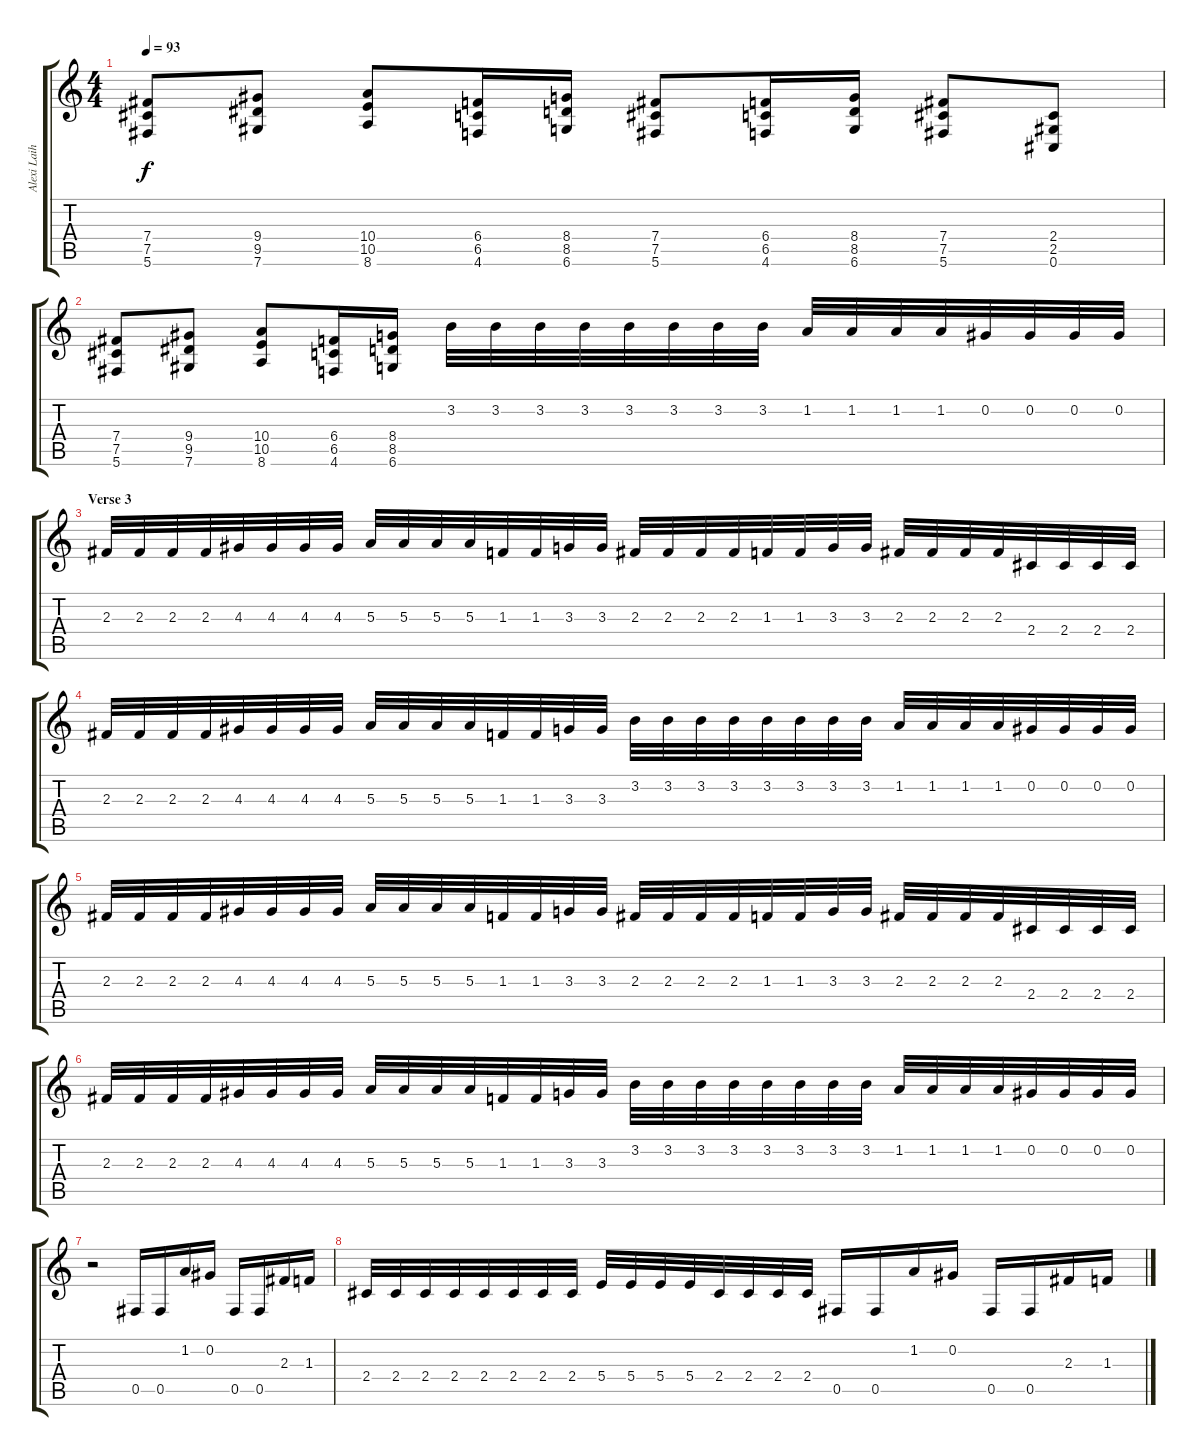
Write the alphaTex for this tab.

\track ("Alexi Laiho" "Alexi Laih") {instrument distortionguitar}
\staff {score tabs}
\tuning (Db4 Ab3 E3 B2 Gb2 Db2) {hide}
\ts (4 4)
\tempo 93
\clef g2
\ks c
(7.4 7.5 5.6).8{dy f} (9.4 9.5 7.6).8 (10.4 10.5 8.6).8 (6.4 6.5 4.6).16 (8.4 8.5 6.6).16 (7.4 7.5 5.6).8 (6.4 6.5 4.6).16 (8.4 8.5 6.6).16 (7.4 7.5 5.6).8 (2.4 2.5 0.6).8 |
(7.4 7.5 5.6).8 (9.4 9.5 7.6).8 (10.4 10.5 8.6).8 (6.4 6.5 4.6).16 (8.4 8.5 6.6).16 3.2.32 3.2.32 3.2.32 3.2.32 3.2.32 3.2.32 3.2.32 3.2.32 1.2.32 1.2.32 1.2.32 1.2.32 0.2.32 0.2.32 0.2.32 0.2.32 |
\section ("" "Verse 3")
2.3.32 2.3.32 2.3.32 2.3.32 4.3.32 4.3.32 4.3.32 4.3.32 5.3.32 5.3.32 5.3.32 5.3.32 1.3.32 1.3.32 3.3.32 3.3.32 2.3.32 2.3.32 2.3.32 2.3.32 1.3.32 1.3.32 3.3.32 3.3.32 2.3.32 2.3.32 2.3.32 2.3.32 2.4.32 2.4.32 2.4.32 2.4.32 |
2.3.32 2.3.32 2.3.32 2.3.32 4.3.32 4.3.32 4.3.32 4.3.32 5.3.32 5.3.32 5.3.32 5.3.32 1.3.32 1.3.32 3.3.32 3.3.32 3.2.32 3.2.32 3.2.32 3.2.32 3.2.32 3.2.32 3.2.32 3.2.32 1.2.32 1.2.32 1.2.32 1.2.32 0.2.32 0.2.32 0.2.32 0.2.32 |
2.3.32 2.3.32 2.3.32 2.3.32 4.3.32 4.3.32 4.3.32 4.3.32 5.3.32 5.3.32 5.3.32 5.3.32 1.3.32 1.3.32 3.3.32 3.3.32 2.3.32 2.3.32 2.3.32 2.3.32 1.3.32 1.3.32 3.3.32 3.3.32 2.3.32 2.3.32 2.3.32 2.3.32 2.4.32 2.4.32 2.4.32 2.4.32 |
2.3.32 2.3.32 2.3.32 2.3.32 4.3.32 4.3.32 4.3.32 4.3.32 5.3.32 5.3.32 5.3.32 5.3.32 1.3.32 1.3.32 3.3.32 3.3.32 3.2.32 3.2.32 3.2.32 3.2.32 3.2.32 3.2.32 3.2.32 3.2.32 1.2.32 1.2.32 1.2.32 1.2.32 0.2.32 0.2.32 0.2.32 0.2.32 |
r.2 0.5.16 0.5.16 1.2.16 0.2.16 0.5.16 0.5.16 2.3.16 1.3.16 |
2.4.32 2.4.32 2.4.32 2.4.32 2.4.32 2.4.32 2.4.32 2.4.32 5.4.32 5.4.32 5.4.32 5.4.32 2.4.32 2.4.32 2.4.32 2.4.32 0.5.16 0.5.16 1.2.16 0.2.16 0.5.16 0.5.16 2.3.16 1.3.16
